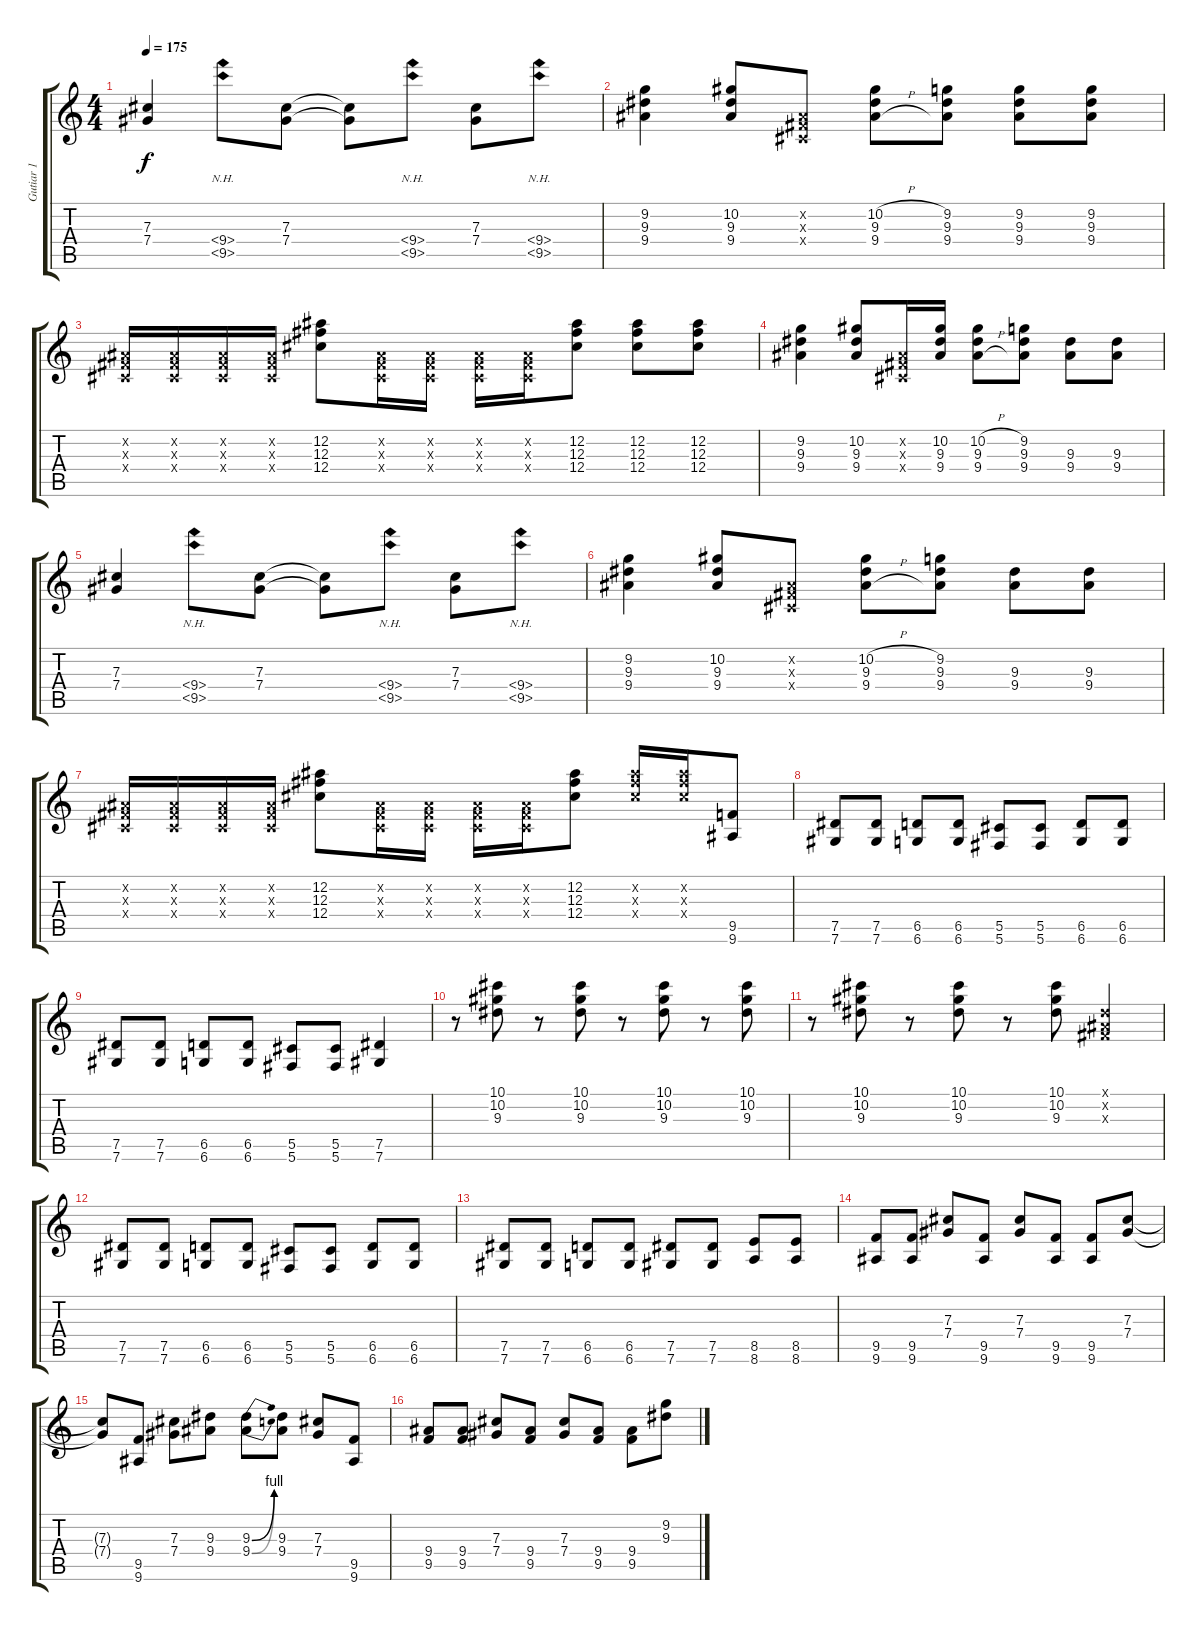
\track ("Gutiar 1" "Gutiar 1") {instrument distortionguitar}
\staff {score tabs}
\tuning (Eb4 Bb3 Gb3 Db3 Ab2 Db2) {hide}
\ts (4 4)
\tempo 175
\clef g2
\ks c
(7.3 7.4).4{dy f} (9.4{nh} 9.5{nh}).8 (7.3 7.4).8 (7.3{t} 7.4{t}).8 (9.4{nh} 9.5{nh}).8 (7.3 7.4).8 (9.4{nh} 9.5{nh}).8 |
(9.2 9.3 9.4).4 (10.2 9.3 9.4).8 (0.2{x} 0.3{x} 0.4{x}).8 (10.2{h} 9.3{h} 9.4{h}).8 (9.2 9.3 9.4).8 (9.2 9.3 9.4).8 (9.2 9.3 9.4).8 |
(0.2{x} 0.3{x} 0.4{x}).16 (0.2{x} 0.3{x} 0.4{x}).16 (0.2{x} 0.3{x} 0.4{x}).16 (0.2{x} 0.3{x} 0.4{x}).16 (12.2 12.3 12.4).8 (0.2{x} 0.3{x} 0.4{x}).16 (0.2{x} 0.3{x} 0.4{x}).16 (0.2{x} 0.3{x} 0.4{x}).16 (0.2{x} 0.3{x} 0.4{x}).16 (12.2 12.3 12.4).8 (12.2 12.3 12.4).8 (12.2 12.3 12.4).8 |
(9.2 9.3 9.4).4 (10.2 9.3 9.4).8 (0.2{x} 0.3{x} 0.4{x}).16 (10.2 9.3 9.4).16 (10.2{h} 9.3{h} 9.4{h}).8 (9.2 9.3 9.4).8 (9.3 9.4).8 (9.3 9.4).8 |
(7.3 7.4).4 (9.4{nh} 9.5{nh}).8 (7.3 7.4).8 (7.3{t} 7.4{t}).8 (9.4{nh} 9.5{nh}).8 (7.3 7.4).8 (9.4{nh} 9.5{nh}).8 |
(9.2 9.3 9.4).4 (10.2 9.3 9.4).8 (0.2{x} 0.3{x} 0.4{x}).8 (10.2{h} 9.3{h} 9.4{h}).8 (9.2 9.3 9.4).8 (9.3 9.4).8 (9.3 9.4).8 |
(0.2{x} 0.3{x} 0.4{x}).16 (0.2{x} 0.3{x} 0.4{x}).16 (0.2{x} 0.3{x} 0.4{x}).16 (0.2{x} 0.3{x} 0.4{x}).16 (12.2 12.3 12.4).8 (0.2{x} 0.3{x} 0.4{x}).16 (0.2{x} 0.3{x} 0.4{x}).16 (0.2{x} 0.3{x} 0.4{x}).16 (0.2{x} 0.3{x} 0.4{x}).16 (12.2 12.3 12.4).8 (12.2{x} 12.3{x} 12.4{x}).16 (12.2{x} 12.3{x} 12.4{x}).16 (9.5 9.6).8 |
(7.5 7.6).8 (7.5 7.6).8 (6.5 6.6).8 (6.5 6.6).8 (5.5 5.6).8 (5.5 5.6).8 (6.5 6.6).8 (6.5 6.6).8 |
(7.5 7.6).8 (7.5 7.6).8 (6.5 6.6).8 (6.5 6.6).8 (5.5 5.6).8 (5.5 5.6).8 (7.5 7.6).4 |
r.8 (10.1 10.2 9.3).8 r.8 (10.1 10.2 9.3).8 r.8 (10.1 10.2 9.3).8 r.8 (10.1 10.2 9.3).8 |
r.8 (10.1 10.2 9.3).8 r.8 (10.1 10.2 9.3).8 r.8 (10.1 10.2 9.3).8 (0.1{x} 0.2{x} 0.3{x}).4 |
(7.5 7.6).8 (7.5 7.6).8 (6.5 6.6).8 (6.5 6.6).8 (5.5 5.6).8 (5.5 5.6).8 (6.5 6.6).8 (6.5 6.6).8 |
(7.5 7.6).8 (7.5 7.6).8 (6.5 6.6).8 (6.5 6.6).8 (7.5 7.6).8 (7.5 7.6).8 (8.5 8.6).8 (8.5 8.6).8 |
(9.5 9.6).8 (9.5 9.6).8 (7.3 7.4).8 (9.5 9.6).8 (7.3 7.4).8 (9.5 9.6).8 (9.5 9.6).8 (7.3 7.4).8 |
(7.3{t} 7.4{t}).8 (9.5 9.6).8 (7.3 7.4).8 (9.3 9.4).8 (9.3{be (bend 0 0 60 4)} 9.4{be (bend 0 0 60 4)}).8 (9.3 9.4).8 (7.3 7.4).8 (9.5 9.6).8 |
(9.4 9.5).8 (9.4 9.5).8 (7.3 7.4).8 (9.4 9.5).8 (7.3 7.4).8 (9.4 9.5).8 (9.4 9.5).8 (9.2 9.3).8
